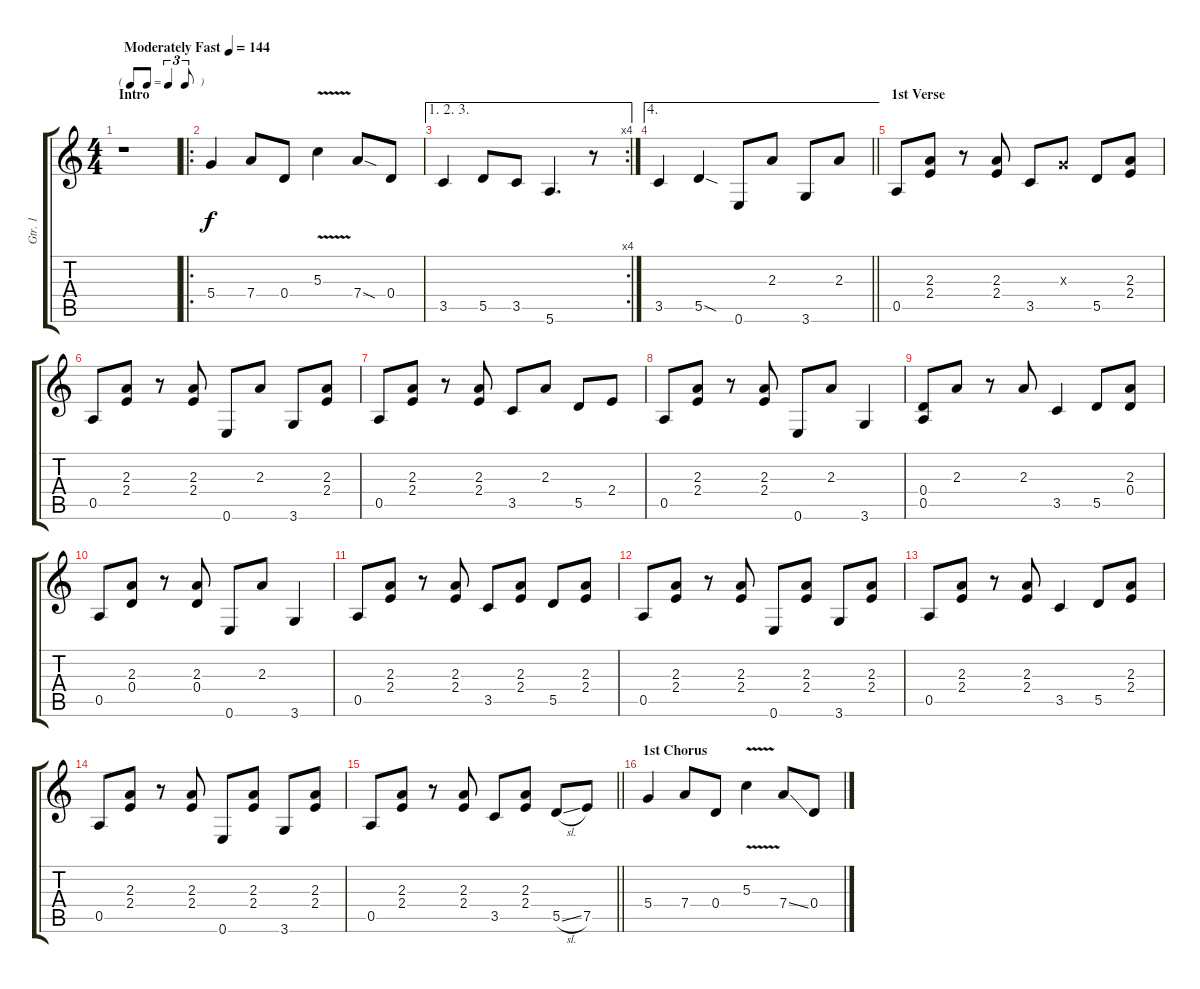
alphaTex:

\track ("Gtr. 1" "Gtr. 1") {instrument electricguitarclean}
\staff {score tabs}
\tuning (E4 B3 G3 D3 A2 E2) {hide}
\ts (4 4)
\tf triplet8th
\section ("" "Intro")
\tempo (144 "Moderately Fast")
\clef g2
\ks c
r.1{dy f instrument electricguitarclean} |
\ro
5.4.4 7.4.8 0.4.8 5.3{v}.4 7.4{sod}.8 0.4.8 |
\ae (1 2 3)
\rc 4
3.5.4 5.5.8 3.5.8 5.6.4{d} r.8 |
\ae 4
\barLineRight lightlight
3.5.4 5.5{sod}.4 0.6.8 2.3.8 3.6.8 2.3.8 |
\section ("" "1st Verse")
0.5.8 (2.3 2.4).8 r.8 (2.3 2.4).8 3.5.8 0.3{x}.8 5.5.8 (2.3 2.4).8 |
0.5.8 (2.3 2.4).8 r.8 (2.3 2.4).8 0.6.8 2.3.8 3.6.8 (2.3 2.4).8 |
0.5.8 (2.3 2.4).8 r.8 (2.3 2.4).8 3.5.8 2.3.8 5.5.8 2.4.8 |
0.5.8 (2.3 2.4).8 r.8 (2.3 2.4).8 0.6.8 2.3.8 3.6.4 |
(0.4 0.5).8 2.3.8 r.8 2.3.8 3.5.4 5.5.8 (2.3 0.4).8 |
0.5.8 (2.3 0.4).8 r.8 (2.3 0.4).8 0.6.8 2.3.8 3.6.4 |
0.5.8 (2.3 2.4).8 r.8 (2.3 2.4).8 3.5.8 (2.3 2.4).8 5.5.8 (2.3 2.4).8 |
0.5.8 (2.3 2.4).8 r.8 (2.3 2.4).8 0.6.8 (2.3 2.4).8 3.6.8 (2.3 2.4).8 |
0.5.8 (2.3 2.4).8 r.8 (2.3 2.4).8 3.5.4 5.5.8 (2.3 2.4).8 |
0.5.8 (2.3 2.4).8 r.8 (2.3 2.4).8 0.6.8 (2.3 2.4).8 3.6.8 (2.3 2.4).8 |
\barLineRight lightlight
0.5.8 (2.3 2.4).8 r.8 (2.3 2.4).8 3.5.8 (2.3 2.4).8 5.5{sl}.8 7.5.8 |
\section ("" "1st Chorus")
5.4.4 7.4.8 0.4.8 5.3{v}.4 7.4{ss}.8 0.4.8
